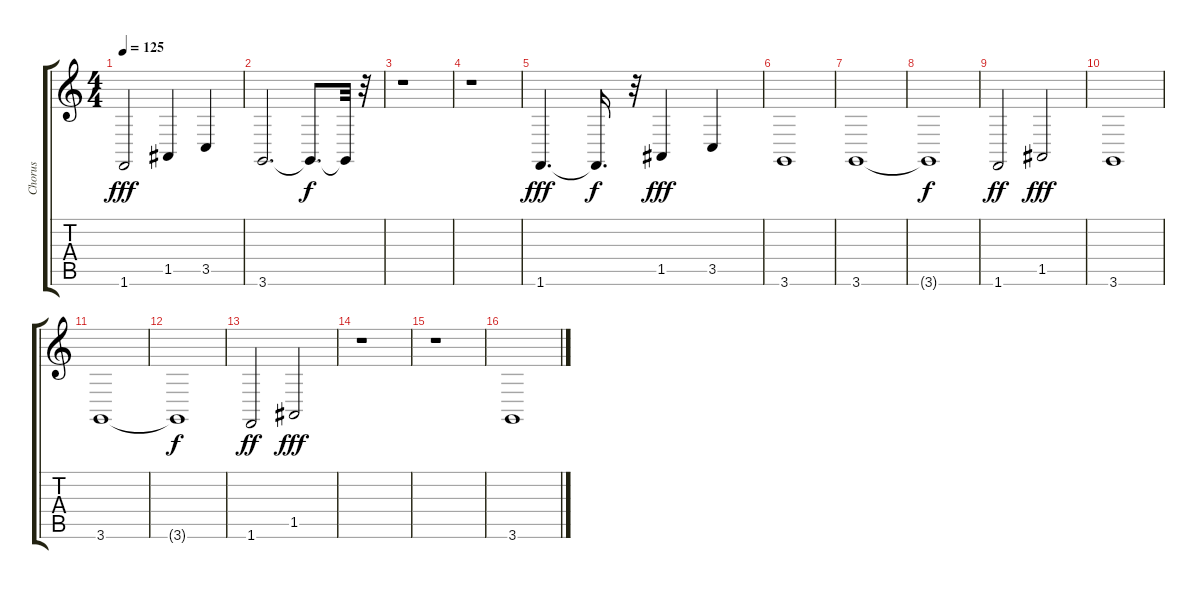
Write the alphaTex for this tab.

\track ("Chorus" "Chorus") {instrument lead3calliope}
\staff {score tabs}
\tuning (E4 B3 G3 D3 A2 E2) {hide}
\ts (4 4)
\tempo 125
\clef g2
\ks c
1.6.2{dy fff} 1.5.4 3.5.4 |
3.6.2{d} 3.6{t}.8{d dy f} 3.6{t}.32 r.32 |
r.1 |
r.1 |
1.6.4{d dy fff} 1.6{t}.16{d dy f} r.32 1.5.4{dy fff} 3.5.4 |
3.6.1 |
3.6.1 |
3.6{t}.1{dy f} |
1.6.2{dy ff} 1.5.2{dy fff} |
3.6.1 |
3.6.1 |
3.6{t}.1{dy f} |
1.6.2{dy ff} 1.5.2{dy fff} |
r.1 |
r.1 |
3.6.1
